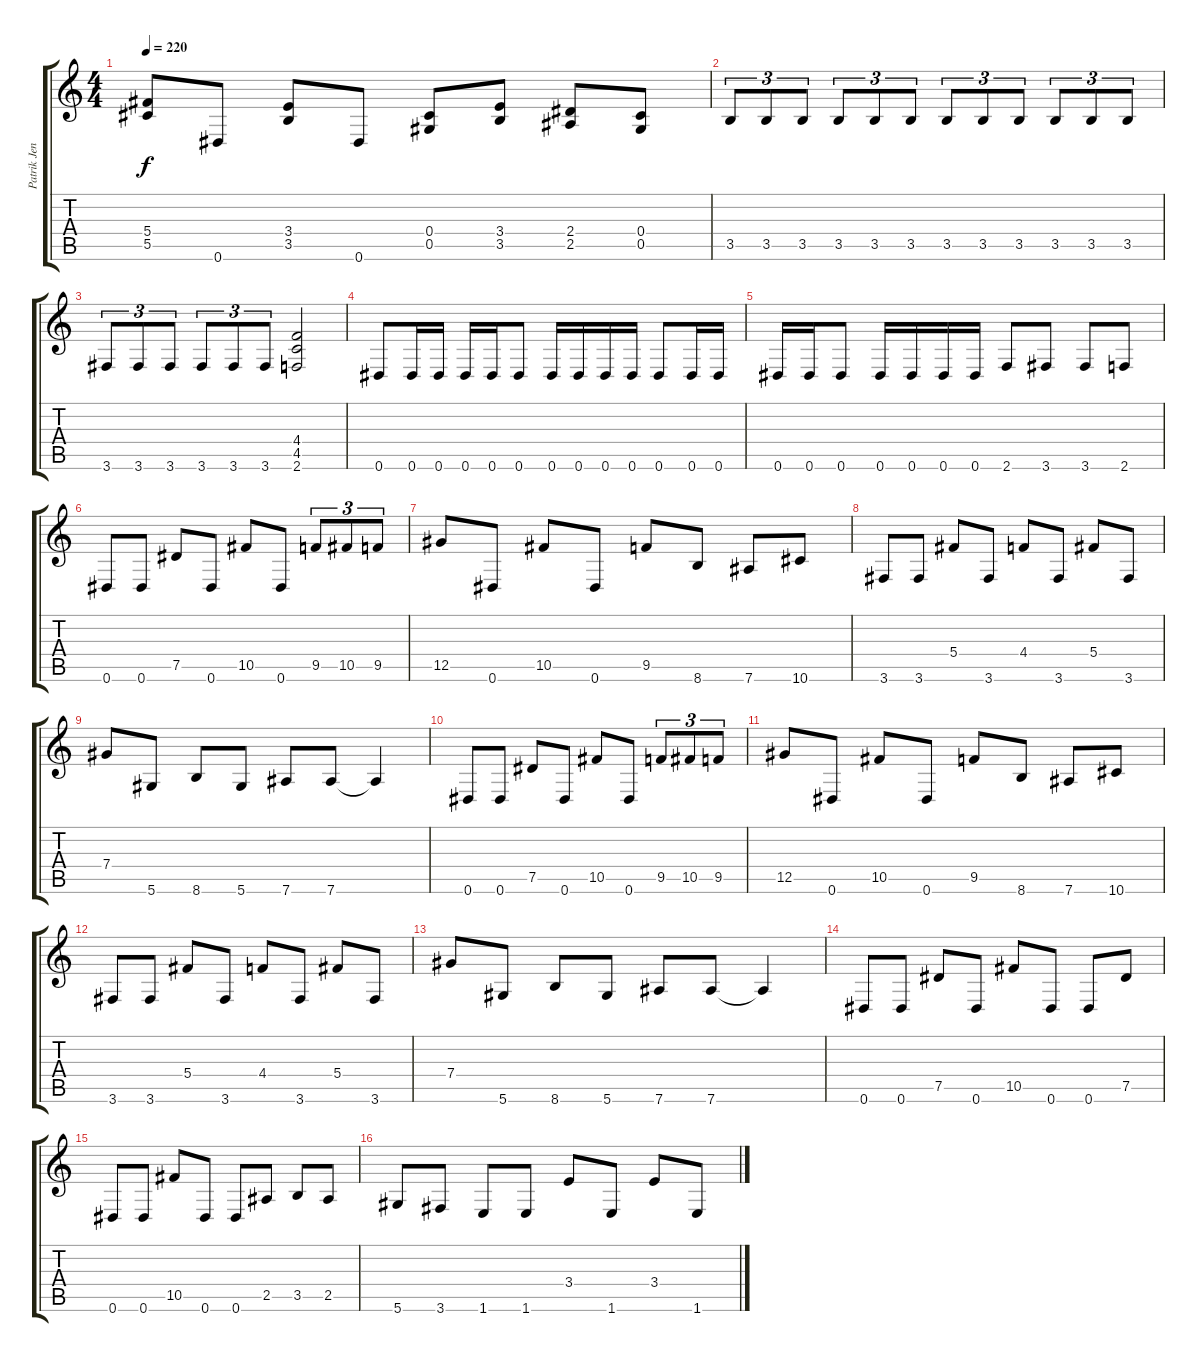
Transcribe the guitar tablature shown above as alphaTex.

\track ("Patrik Jensen" "Patrik Jen") {instrument distortionguitar}
\staff {score tabs}
\tuning (Eb4 Bb3 Gb3 Db3 Ab2 Eb2) {hide}
\ts (4 4)
\tempo 220
\clef g2
\ks c
(5.4 5.5).8{dy f} 0.6.8 (3.4 3.5).8 0.6.8 (0.4 0.5).8 (3.4 3.5).8 (2.4 2.5).8 (0.4 0.5).8 |
3.5.8{tu (3 2)} 3.5.8{tu (3 2)} 3.5.8{tu (3 2)} 3.5.8{tu (3 2)} 3.5.8{tu (3 2)} 3.5.8{tu (3 2)} 3.5.8{tu (3 2)} 3.5.8{tu (3 2)} 3.5.8{tu (3 2)} 3.5.8{tu (3 2)} 3.5.8{tu (3 2)} 3.5.8{tu (3 2)} |
3.6.8{tu (3 2)} 3.6.8{tu (3 2)} 3.6.8{tu (3 2)} 3.6.8{tu (3 2)} 3.6.8{tu (3 2)} 3.6.8{tu (3 2)} (4.4 4.5 2.6).2 |
0.6.8 0.6.16 0.6.16 0.6.16 0.6.16 0.6.8 0.6.16 0.6.16 0.6.16 0.6.16 0.6.8 0.6.16 0.6.16 |
0.6.16 0.6.16 0.6.8 0.6.16 0.6.16 0.6.16 0.6.16 2.6.8 3.6.8 3.6.8 2.6.8 |
0.6.8 0.6.8 7.5.8 0.6.8 10.5.8 0.6.8 9.5.8{tu (3 2)} 10.5.8{tu (3 2)} 9.5.8{tu (3 2)} |
12.5.8 0.6.8 10.5.8 0.6.8 9.5.8 8.6.8 7.6.8 10.6.8 |
3.6.8 3.6.8 5.4.8 3.6.8 4.4.8 3.6.8 5.4.8 3.6.8 |
7.4.8 5.6.8 8.6.8 5.6.8 7.6.8 7.6.8 7.6{t}.4 |
0.6.8 0.6.8 7.5.8 0.6.8 10.5.8 0.6.8 9.5.8{tu (3 2)} 10.5.8{tu (3 2)} 9.5.8{tu (3 2)} |
12.5.8 0.6.8 10.5.8 0.6.8 9.5.8 8.6.8 7.6.8 10.6.8 |
3.6.8 3.6.8 5.4.8 3.6.8 4.4.8 3.6.8 5.4.8 3.6.8 |
7.4.8 5.6.8 8.6.8 5.6.8 7.6.8 7.6.8 7.6{t}.4 |
0.6.8 0.6.8 7.5.8 0.6.8 10.5.8 0.6.8 0.6.8 7.5.8 |
0.6.8 0.6.8 10.5.8 0.6.8 0.6.8 2.5.8 3.5.8 2.5.8 |
5.6.8 3.6.8 1.6.8 1.6.8 3.4.8 1.6.8 3.4.8 1.6.8
